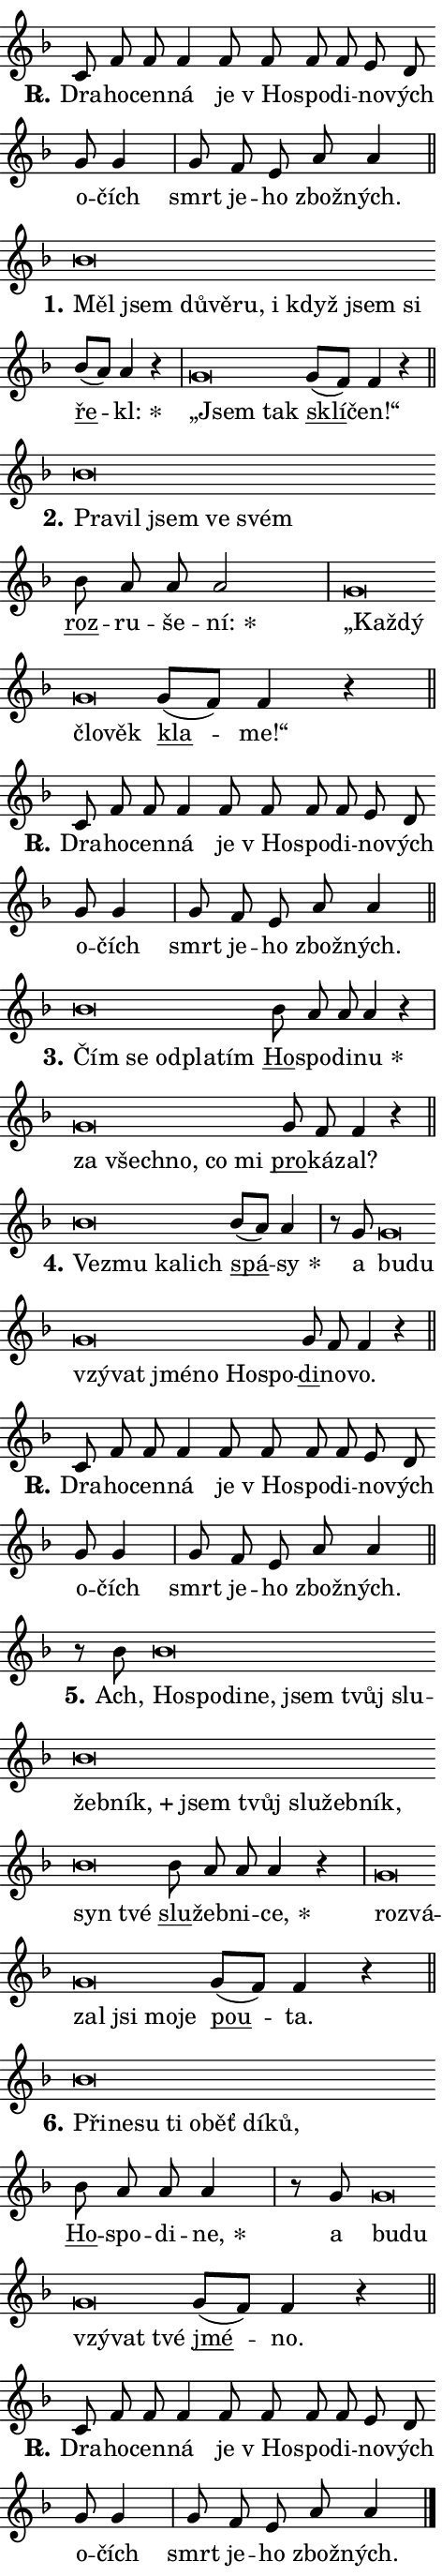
\version "2.24.0"
\header { tagline = "" }
\paper {
  indent = 0\cm
  top-margin = 0\cm
  right-margin = 0.13\cm % to fit lyric hyphens
  bottom-margin = 0\cm
  left-margin = 0\cm
  paper-width = 8\cm
  page-breaking = #ly:one-page-breaking
  system-system-spacing.basic-distance = #11
  score-system-spacing.basic-distance = #11
  ragged-last = ##f
}


%% Author: Thomas Morley
%% https://lists.gnu.org/archive/html/lilypond-user/2020-05/msg00002.html
#(define (line-position grob)
"Returns position of @var[grob} in current system:
   @code{'start}, if at first time-step
   @code{'end}, if at last time-step
   @code{'middle} otherwise
"
  (let* ((col (ly:item-get-column grob))
         (ln (ly:grob-object col 'left-neighbor))
         (rn (ly:grob-object col 'right-neighbor))
         (col-to-check-left (if (ly:grob? ln) ln col))
         (col-to-check-right (if (ly:grob? rn) rn col))
         (break-dir-left
           (and
             (ly:grob-property col-to-check-left 'non-musical #f)
             (ly:item-break-dir col-to-check-left)))
         (break-dir-right
           (and
             (ly:grob-property col-to-check-right 'non-musical #f)
             (ly:item-break-dir col-to-check-right))))
        (cond ((eqv? 1 break-dir-left) 'start)
              ((eqv? -1 break-dir-right) 'end)
              (else 'middle))))

#(define (tranparent-at-line-position vctor)
  (lambda (grob)
  "Relying on @code{line-position} select the relevant enry from @var{vctor}.
Used to determine transparency,"
    (case (line-position grob)
      ((end) (not (vector-ref vctor 0)))
      ((middle) (not (vector-ref vctor 1)))
      ((start) (not (vector-ref vctor 2))))))

noteHeadBreakVisibility =
#(define-music-function (break-visibility)(vector?)
"Makes @code{NoteHead}s transparent relying on @var{break-visibility}"
#{
  \override NoteHead.transparent =
    #(tranparent-at-line-position break-visibility)
#})

#(define delete-ledgers-for-transparent-note-heads
  (lambda (grob)
    "Reads whether a @code{NoteHead} is transparent.
If so this @code{NoteHead} is removed from @code{'note-heads} from
@var{grob}, which is supposed to be @code{LedgerLineSpanner}.
As a result ledgers are not printed for this @code{NoteHead}"
    (let* ((nhds-array (ly:grob-object grob 'note-heads))
           (nhds-list
             (if (ly:grob-array? nhds-array)
                 (ly:grob-array->list nhds-array)
                 '()))
           ;; Relies on the transparent-property being done before
           ;; Staff.LedgerLineSpanner.after-line-breaking is executed.
           ;; This is fragile ...
           (to-keep
             (remove
               (lambda (nhd)
                 (ly:grob-property nhd 'transparent #f))
               nhds-list)))
      ;; TODO find a better method to iterate over grob-arrays, similiar
      ;; to filter/remove etc for lists
      ;; For now rebuilt from scratch
      (set! (ly:grob-object grob 'note-heads)  '())
      (for-each
        (lambda (nhd)
          (ly:pointer-group-interface::add-grob grob 'note-heads nhd))
        to-keep))))

squashNotes = {
  \override NoteHead.X-extent = #'(-0.2 . 0.2)
  \override NoteHead.Y-extent = #'(-0.75 . 0)
  \override NoteHead.stencil =
    #(lambda (grob)
       (let ((pos (ly:grob-property grob 'staff-position)))
         (begin
           (if (< pos -7) (display "ERROR: Lower brevis then expected\n") (display ""))
           (if (<= pos -6) ly:text-interface::print ly:note-head::print))))
}
unSquashNotes = {
  \revert NoteHead.X-extent
  \revert NoteHead.Y-extent
  \revert NoteHead.stencil
}

hideNotes = \noteHeadBreakVisibility #begin-of-line-visible
unHideNotes = \noteHeadBreakVisibility #all-visible

% work-around for resetting accidentals
% https://lilypond.org/doc/v2.23/Documentation/notation/displaying-rhythms#unmetered-music
cadenzaMeasure = {
  \cadenzaOff
  \partial 1024 s1024
  \cadenzaOn
}

#(define-markup-command (accent layout props text) (markup?)
  "Underline accented syllable"
  (interpret-markup layout props
    #{\markup \override #'(offset . 4.3) \underline { #text }#}))

responsum = \markup \concat {
  "R" \hspace #-1.05 \path #0.1 #'((moveto 0 0.07) (lineto 0.9 0.8)) \hspace #0.05 "."
}

spaceSize = #0.6828661417322834 % exact space size for TeX Gyre Schola

\layout {
  \context {
    \Staff
    \remove "Time_signature_engraver"
    \override LedgerLineSpanner.after-line-breaking = #delete-ledgers-for-transparent-note-heads
  }
  \context {
    \Lyrics {
      \override LyricSpace.minimum-distance = \spaceSize
      \override LyricText.font-name = #"TeX Gyre Schola"
      \override LyricText.font-size = 1
      \override StanzaNumber.font-name = #"TeX Gyre Schola Bold"
      \override StanzaNumber.font-size = 1
    }
  }
  \context {
    \Score 
    \override NoteHead.text =
      #(lambda (grob) 
        (let ((pos (ly:grob-property grob 'staff-position)))
          #{\markup {
            \combine
              \halign #-0.55 \raise #(if (= pos -6) 0 0.5) \override #'(thickness . 2) \draw-line #'(3.2 . 0)
              \musicglyph "noteheads.sM1"
          }#}))
  }
}

% magnetic-lyrics.ily
%
%   written by
%     Jean Abou Samra <jean@abou-samra.fr>
%     Werner Lemberg <wl@gnu.org>
%
%   adapted by
%     Jiri Hon <jiri.hon@gmail.com>
%
% Version 2022-Apr-15

% https://www.mail-archive.com/lilypond-user@gnu.org/msg149350.html

#(define (Left_hyphen_pointer_engraver context)
   "Collect syllable-hyphen-syllable occurrences in lyrics and store
them in properties.  This engraver only looks to the left.  For
example, if the lyrics input is @code{foo -- bar}, it does the
following.

@itemize @bullet
@item
Set the @code{text} property of the @code{LyricHyphen} grob between
@q{foo} and @q{bar} to @code{foo}.

@item
Set the @code{left-hyphen} property of the @code{LyricText} grob with
text @q{foo} to the @code{LyricHyphen} grob between @q{foo} and
@q{bar}.
@end itemize

Use this auxiliary engraver in combination with the
@code{lyric-@/text::@/apply-@/magnetic-@/offset!} hook."
   (let ((hyphen #f)
         (text #f))
     (make-engraver
      (acknowledgers
       ((lyric-syllable-interface engraver grob source-engraver)
        (set! text grob)))
      (end-acknowledgers
       ((lyric-hyphen-interface engraver grob source-engraver)
        ;(when (not (grob::has-interface grob 'lyric-space-interface))
          (set! hyphen grob)));)
      ((stop-translation-timestep engraver)
       (when (and text hyphen)
         (ly:grob-set-object! text 'left-hyphen hyphen))
       (set! text #f)
       (set! hyphen #f)))))

#(define (lyric-text::apply-magnetic-offset! grob)
   "If the space between two syllables is less than the value in
property @code{LyricText@/.details@/.squash-threshold}, move the right
syllable to the left so that it gets concatenated with the left
syllable.

Use this function as a hook for
@code{LyricText@/.after-@/line-@/breaking} if the
@code{Left_@/hyphen_@/pointer_@/engraver} is active."
   (let ((hyphen (ly:grob-object grob 'left-hyphen #f)))
     (when hyphen
       (let ((left-text (ly:spanner-bound hyphen LEFT)))
         (when (grob::has-interface left-text 'lyric-syllable-interface)
           (let* ((common (ly:grob-common-refpoint grob left-text X))
                  (this-x-ext (ly:grob-extent grob common X))
                  (left-x-ext
                   (begin
                     ;; Trigger magnetism for left-text.
                     (ly:grob-property left-text 'after-line-breaking)
                     (ly:grob-extent left-text common X)))
                  ;; `delta` is the gap width between two syllables.
                  (delta (- (interval-start this-x-ext)
                            (interval-end left-x-ext)))
                  (details (ly:grob-property grob 'details))
                  (threshold (assoc-get 'squash-threshold details 0.2)))
             (when (< delta threshold)
               (let* (;; We have to manipulate the input text so that
                      ;; ligatures crossing syllable boundaries are not
                      ;; disabled.  For languages based on the Latin
                      ;; script this is essentially a beautification.
                      ;; However, for non-Western scripts it can be a
                      ;; necessity.
                      (lt (ly:grob-property left-text 'text))
                      (rt (ly:grob-property grob 'text))
                      (is-space (grob::has-interface hyphen 'lyric-space-interface))
                      (space (if is-space " " ""))
                      (extra-delta (if is-space spaceSize 0))
                      ;; Append new syllable.
                      (ltrt-space (if (and (string? lt) (string? rt))
                                (string-append lt space rt)
                                (make-concat-markup (list lt space rt))))
                      ;; Right-align `ltrt` to the right side.
                      (ltrt-space-markup (grob-interpret-markup
                               grob
                               (make-translate-markup
                                (cons (interval-length this-x-ext) 0)
                                (make-right-align-markup ltrt-space)))))
                 (begin
                   ;; Don't print `left-text`.
                   (ly:grob-set-property! left-text 'stencil #f)
                   ;; Set text and stencil (which holds all collected
                   ;; syllables so far) and shift it to the left.
                   (ly:grob-set-property! grob 'text ltrt-space)
                   (ly:grob-set-property! grob 'stencil ltrt-space-markup)
                   (ly:grob-translate-axis! grob (- (- delta extra-delta)) X))))))))))


#(define (lyric-hyphen::displace-bounds-first grob)
   ;; Make very sure this callback isn't triggered too early.
   (let ((left (ly:spanner-bound grob LEFT))
         (right (ly:spanner-bound grob RIGHT)))
     (ly:grob-property left 'after-line-breaking)
     (ly:grob-property right 'after-line-breaking)
     (ly:lyric-hyphen::print grob)))

squashThreshold = #0.4

\layout {
  \context {
    \Lyrics
    \consists #Left_hyphen_pointer_engraver
    \override LyricText.after-line-breaking =
      #lyric-text::apply-magnetic-offset!
    \override LyricHyphen.stencil = #lyric-hyphen::displace-bounds-first
    \override LyricText.details.squash-threshold = \squashThreshold
    \override LyricHyphen.minimum-distance = 0
    \override LyricHyphen.minimum-length = \squashThreshold
  }
}

squashText = \override LyricText.details.squash-threshold = 9999
unSquashText = \override LyricText.details.squash-threshold = \squashThreshold

leftText = \override LyricText.self-alignment-X = #LEFT
unLeftText = \revert LyricText.self-alignment-X

starOffset = #(lambda (grob) 
                (let ((x_offset (ly:self-alignment-interface::aligned-on-x-parent grob)))
                  (if (= x_offset 0) 0 (+ x_offset 1.2))))

star = #(define-music-function (syllable)(string?)
"Append star separator at the end of a syllable"
#{
  \once \override LyricText.X-offset = #starOffset
  \lyricmode { \markup {
    #syllable
    \override #'((font-name . "TeX Gyre Schola Bold")) \hspace #0.2 \lower #0.65 \larger "*"
  } }
#})

starAccent = #(define-music-function (syllable)(string?)
"Append star separator at the end of a syllable and make accent"
#{
  \once \override LyricText.X-offset = #starOffset
  \lyricmode { \markup {
    \accent #syllable
    \override #'((font-name . "TeX Gyre Schola Bold")) \hspace #0.2 \lower #0.65 \larger "*"
  } }
#})

breath = #(define-music-function (syllable)(string?)
"Append breathing indicator at the end of a syllable"
#{
  \lyricmode { \markup { #syllable "+" } }
#})

optionalBreath = #(define-music-function (syllable)(string?)
"Append optional breathing indicator at the end of a syllable"
#{
  \lyricmode { \markup { #syllable "(+)" } }
#})


\score {
    <<
        \new Voice = "melody" { \cadenzaOn \key f \major \relative { c'8 f f f4 f8 \bar "" f f \bar "" f e d \bar "" g g4 \cadenzaMeasure \bar "|" g8 f e a a4 \cadenzaMeasure \bar "||" \break } }
        \new Lyrics \lyricsto "melody" { \lyricmode { \set stanza = \responsum
Dra -- ho -- cen -- ná je "v Ho" -- spo -- di -- no -- vých o -- čích smrt je -- ho zbož -- ných. } }
    >>
    \layout {}
}

\score {
    <<
        \new Voice = "melody" { \cadenzaOn \key f \major \relative { \squashNotes bes'\breve*1/16 \hideNotes \breve*1/16 \bar "" \breve*1/16 \bar "" \breve*1/16 \bar "" \breve*1/16 \bar "" \breve*1/16 \bar "" \breve*1/16 \bar "" \breve*1/16 \breve*1/16 \bar "" \unHideNotes \unSquashNotes \bar "" bes8[( a)] a4 r \cadenzaMeasure \bar "|" \squashNotes g\breve*1/16 \hideNotes \breve*1/16 \bar "" \unHideNotes \unSquashNotes \bar "" g8[( f)] f4 r \cadenzaMeasure \bar "||" \break } }
        \new Lyrics \lyricsto "melody" { \lyricmode { \set stanza = "1."
\leftText Měl \squashText jsem dů -- vě -- ru, i když jsem si \unLeftText \unSquashText \markup \accent ře -- \star kl: \leftText „Jsem \squashText tak \unLeftText \unSquashText \markup \accent sklí -- čen!“ } }
    >>
    \layout {}
}

\score {
    <<
        \new Voice = "melody" { \cadenzaOn \key f \major \relative { \squashNotes bes'\breve*1/16 \hideNotes \breve*1/16 \bar "" \breve*1/16 \bar "" \breve*1/16 \breve*1/16 \bar "" \unHideNotes \unSquashNotes \bar "" bes8 a a a2 \cadenzaMeasure \bar "|" \squashNotes g\breve*1/16 \hideNotes \breve*1/16 \bar "" \breve*1/16 \breve*1/16 \bar "" \unHideNotes \unSquashNotes \bar "" g8[( f)] f4 r \cadenzaMeasure \bar "||" \break } }
        \new Lyrics \lyricsto "melody" { \lyricmode { \set stanza = "2."
\leftText Pra -- \squashText vil jsem ve svém \unLeftText \unSquashText \markup \accent roz -- ru -- še -- \star ní: \leftText „Kaž -- \squashText dý člo -- věk \unLeftText \unSquashText \markup \accent kla -- me!“ } }
    >>
    \layout {}
}

\score {
    <<
        \new Voice = "melody" { \cadenzaOn \key f \major \relative { c'8 f f f4 f8 \bar "" f f \bar "" f e d \bar "" g g4 \cadenzaMeasure \bar "|" g8 f e a a4 \cadenzaMeasure \bar "||" \break } }
        \new Lyrics \lyricsto "melody" { \lyricmode { \set stanza = \responsum
Dra -- ho -- cen -- ná je "v Ho" -- spo -- di -- no -- vých o -- čích smrt je -- ho zbož -- ných. } }
    >>
    \layout {}
}

\score {
    <<
        \new Voice = "melody" { \cadenzaOn \key f \major \relative { \squashNotes bes'\breve*1/16 \hideNotes \breve*1/16 \bar "" \breve*1/16 \bar "" \breve*1/16 \breve*1/16 \bar "" \unHideNotes \unSquashNotes \bar "" bes8 a a a4 r \cadenzaMeasure \bar "|" \squashNotes g\breve*1/16 \hideNotes \breve*1/16 \bar "" \breve*1/16 \bar "" \breve*1/16 \breve*1/16 \bar "" \unHideNotes \unSquashNotes \bar "" g8 f f4 r \cadenzaMeasure \bar "||" \break } }
        \new Lyrics \lyricsto "melody" { \lyricmode { \set stanza = "3."
\leftText Čím \squashText se od -- pla -- tím \unLeftText \unSquashText \markup \accent Ho -- spo -- di -- \star nu \leftText za \squashText všech -- no, co mi \unLeftText \unSquashText \markup \accent pro -- ká -- zal? } }
    >>
    \layout {}
}

\score {
    <<
        \new Voice = "melody" { \cadenzaOn \key f \major \relative { \squashNotes bes'\breve*1/16 \hideNotes \breve*1/16 \bar "" \breve*1/16 \breve*1/16 \bar "" \unHideNotes \unSquashNotes \bar "" bes8[( a)] a4 \cadenzaMeasure \bar "|" r8 g8 \squashNotes g\breve*1/16 \hideNotes \breve*1/16 \bar "" \breve*1/16 \bar "" \breve*1/16 \bar "" \breve*1/16 \bar "" \breve*1/16 \bar "" \breve*1/16 \breve*1/16 \bar "" \unHideNotes \unSquashNotes \bar "" g8 f f4 r \cadenzaMeasure \bar "||" \break } }
        \new Lyrics \lyricsto "melody" { \lyricmode { \set stanza = "4."
\leftText Ve -- \squashText zmu ka -- lich \unLeftText \unSquashText \markup \accent spá -- \star sy a \leftText bu -- \squashText du vzý -- vat jmé -- no Ho -- spo -- \unLeftText \unSquashText \markup \accent di -- no -- vo. } }
    >>
    \layout {}
}

\score {
    <<
        \new Voice = "melody" { \cadenzaOn \key f \major \relative { c'8 f f f4 f8 \bar "" f f \bar "" f e d \bar "" g g4 \cadenzaMeasure \bar "|" g8 f e a a4 \cadenzaMeasure \bar "||" \break } }
        \new Lyrics \lyricsto "melody" { \lyricmode { \set stanza = \responsum
Dra -- ho -- cen -- ná je "v Ho" -- spo -- di -- no -- vých o -- čích smrt je -- ho zbož -- ných. } }
    >>
    \layout {}
}

\score {
    <<
        \new Voice = "melody" { \cadenzaOn \key f \major \relative { r8 bes'8 \squashNotes bes\breve*1/16 \hideNotes \breve*1/16 \bar "" \breve*1/16 \bar "" \breve*1/16 \bar "" \breve*1/16 \bar "" \breve*1/16 \bar "" \breve*1/16 \bar "" \breve*1/16 \bar "" \breve*1/16 \bar "" \breve*1/16 \bar "" \breve*1/16 \bar "" \breve*1/16 \bar "" \breve*1/16 \bar "" \breve*1/16 \bar "" \breve*1/16 \breve*1/16 \bar "" \unHideNotes \unSquashNotes \bar "" bes8 a a a4 r \cadenzaMeasure \bar "|" \squashNotes g\breve*1/16 \hideNotes \breve*1/16 \bar "" \breve*1/16 \bar "" \breve*1/16 \bar "" \breve*1/16 \breve*1/16 \bar "" \unHideNotes \unSquashNotes \bar "" g8[( f)] f4 r \cadenzaMeasure \bar "||" \break } }
        \new Lyrics \lyricsto "melody" { \lyricmode { \set stanza = "5."
Ach, \leftText Ho -- \squashText spo -- di -- ne, jsem tvůj slu -- žeb -- \breath "ník," jsem tvůj slu -- žeb -- ník, syn tvé \unLeftText \unSquashText \markup \accent slu -- žeb -- ni -- \star ce, \leftText roz -- \squashText vá -- zal jsi mo -- je \unLeftText \unSquashText \markup \accent pou -- ta. } }
    >>
    \layout {}
}

\score {
    <<
        \new Voice = "melody" { \cadenzaOn \key f \major \relative { \squashNotes bes'\breve*1/16 \hideNotes \breve*1/16 \bar "" \breve*1/16 \bar "" \breve*1/16 \bar "" \breve*1/16 \bar "" \breve*1/16 \bar "" \breve*1/16 \breve*1/16 \bar "" \unHideNotes \unSquashNotes \bar "" bes8 a a a4 \cadenzaMeasure \bar "|" r8 g8 \squashNotes g\breve*1/16 \hideNotes \breve*1/16 \bar "" \breve*1/16 \bar "" \breve*1/16 \breve*1/16 \bar "" \unHideNotes \unSquashNotes \bar "" g8[( f)] f4 r \cadenzaMeasure \bar "||" \break } }
        \new Lyrics \lyricsto "melody" { \lyricmode { \set stanza = "6."
\leftText Při -- \squashText ne -- su ti o -- běť dí -- ků, \unLeftText \unSquashText \markup \accent Ho -- spo -- di -- \star ne, a \leftText bu -- \squashText du vzý -- vat tvé \unLeftText \unSquashText \markup \accent jmé -- no. } }
    >>
    \layout {}
}

\score {
    <<
        \new Voice = "melody" { \cadenzaOn \key f \major \relative { c'8 f f f4 f8 \bar "" f f \bar "" f e d \bar "" g g4 \cadenzaMeasure \bar "|" g8 f e a a4 \cadenzaMeasure \bar "||" \break } \bar "|." }
        \new Lyrics \lyricsto "melody" { \lyricmode { \set stanza = \responsum
Dra -- ho -- cen -- ná je "v Ho" -- spo -- di -- no -- vých o -- čích smrt je -- ho zbož -- ných. } }
    >>
    \layout {}
}
